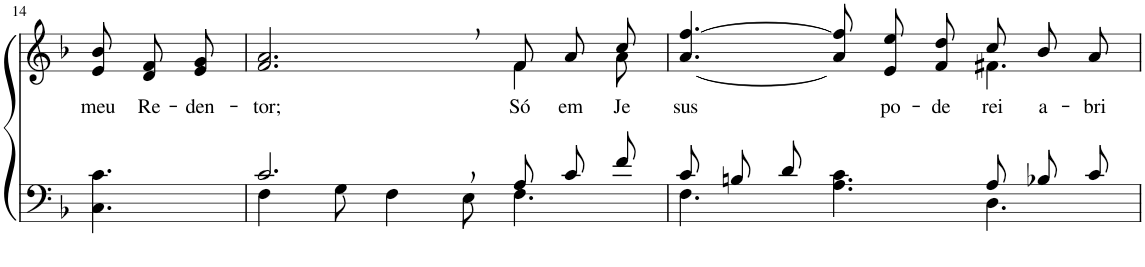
**kern	**kern	**text
*part2	*part1	*part1
*staff2	*staff1	*staff1
*I"Parte III e IV	*I"Parte I e II	*
!!LO:PB:g=z
*clefF4	*clefG2	*
*Trd1c2	*Trd1c2	*
*k[b-]	*k[b-]	*
*M9/8	*M9/8	*
=14	=14	=14
!	!	!LO:LY:b
4.C\ 4.c\	8e/ 8b-/L	meu
!	!	!LO:LY:b
.	8d/ 8f/	Re-
!	!	!LO:LY:b
.	8e/ 8g/J	-den-
=15	=15	=15
*^	*	*
!	!	!	!LO:LY:b
*	*	*^	*
2.c,/	4F\	2.f/, 2.a/,	2.ryy	-tor;
.	8G\	.	.	.
.	4F\	.	.	.
.	8E\	.	.	.
!	!	!	!	!LO:LY:b
8A/L	4.F\	8f/L	4f\	Só
!	!	!	!	!LO:LY:b
8c/	.	8a/	.	em
!	!	!	!	!LO:LY:b
8f/J	.	8cc/J	8a\	Je-
=16	=16	=16	=16	=16
!	!	!	!	!LO:LY:b
8c/L	4.F\	[4.a/ [4.ff/	2.ryy	-sus
8Bn/	.	.	.	.
8d/J	.	.	.	.
4.ryy	4.A\ 4.c\	8a]\ 8ff]\L	.	.
!	!	!	!	!LO:LY:b
.	.	8e\ 8ee\	.	po-
!	!	!	!	!LO:LY:b
.	.	8f\ 8dd\J	.	-de-
!	!	!	!	!LO:LY:b
8A/L	4.D\	8cc/L	4.f#X\	-rei
!	!	!	!	!LO:LY:b
8B-X/	.	8b-/	.	a-
!	!	!	!	!LO:LY:b
8c/J	.	8a/J	.	-bri-
*v	*v	*	*	*
*	*v	*v	*
=	=	=
*-	*-	*-
